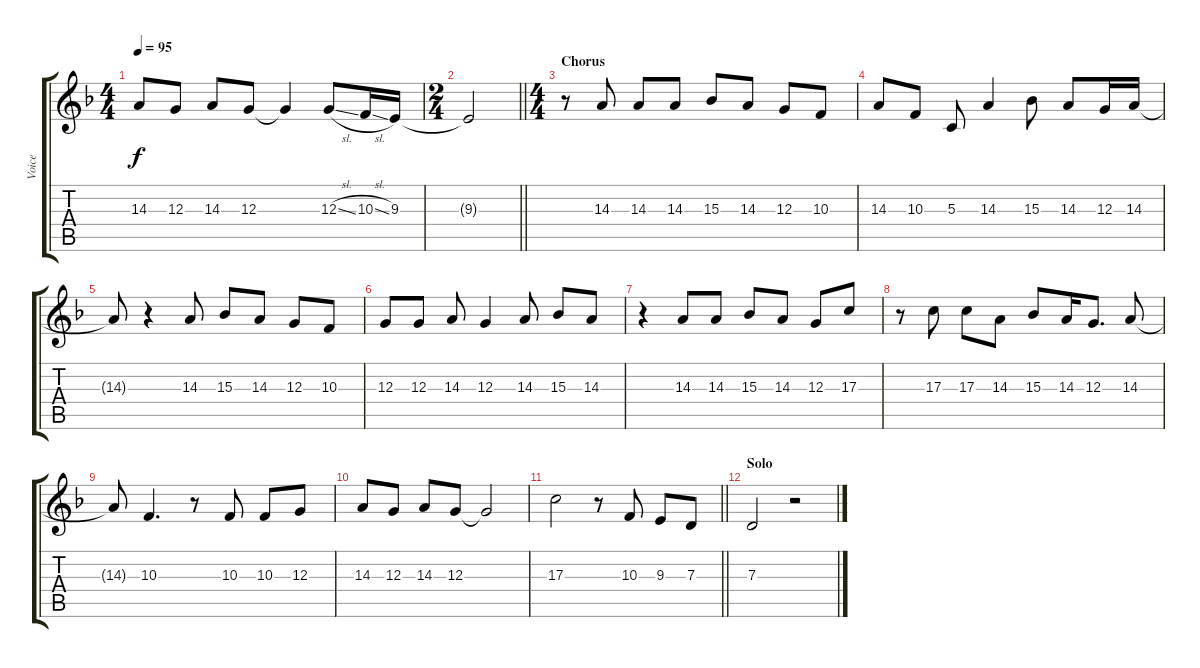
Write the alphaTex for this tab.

\track ("Voice" "Voice") {instrument fx5brightness}
\staff {score tabs}
\tuning (E4 B3 G3 D3 A2 E2) {hide}
\ts (4 4)
\tempo 95
\clef g2
\ks f
14.3.8{dy f} 12.3.8 14.3.8 12.3.8 12.3{t}.4 12.3{sl}.8 10.3{sl}.16 9.3.16 |
\ts (2 4)
\barLineRight lightlight
9.3{t}.2 |
\ts (4 4)
\section ("" "Chorus")
r.8 14.3.8 14.3.8 14.3.8 15.3.8 14.3.8 12.3.8 10.3.8 |
14.3.8 10.3.8 5.3.8 14.3.4 15.3.8 14.3.8 12.3.16 14.3.16 |
14.3{t}.8 r.4 14.3.8 15.3.8 14.3.8 12.3.8 10.3.8 |
12.3.8 12.3.8 14.3.8 12.3.4 14.3.8 15.3.8 14.3.8 |
r.4 14.3.8 14.3.8 15.3.8 14.3.8 12.3.8 17.3.8 |
r.8 17.3.8 17.3.8 14.3.8 15.3.8 14.3.16 12.3.8{d} 14.3.8 |
14.3{t}.8 10.3.4{d} r.8 10.3.8 10.3.8 12.3.8 |
14.3.8 12.3.8 14.3.8 12.3.8 12.3{t}.2 |
\barLineRight lightlight
17.3.2 r.8 10.3.8 9.3.8 7.3.8 |
\section ("" "Solo")
7.3.2 r.2
